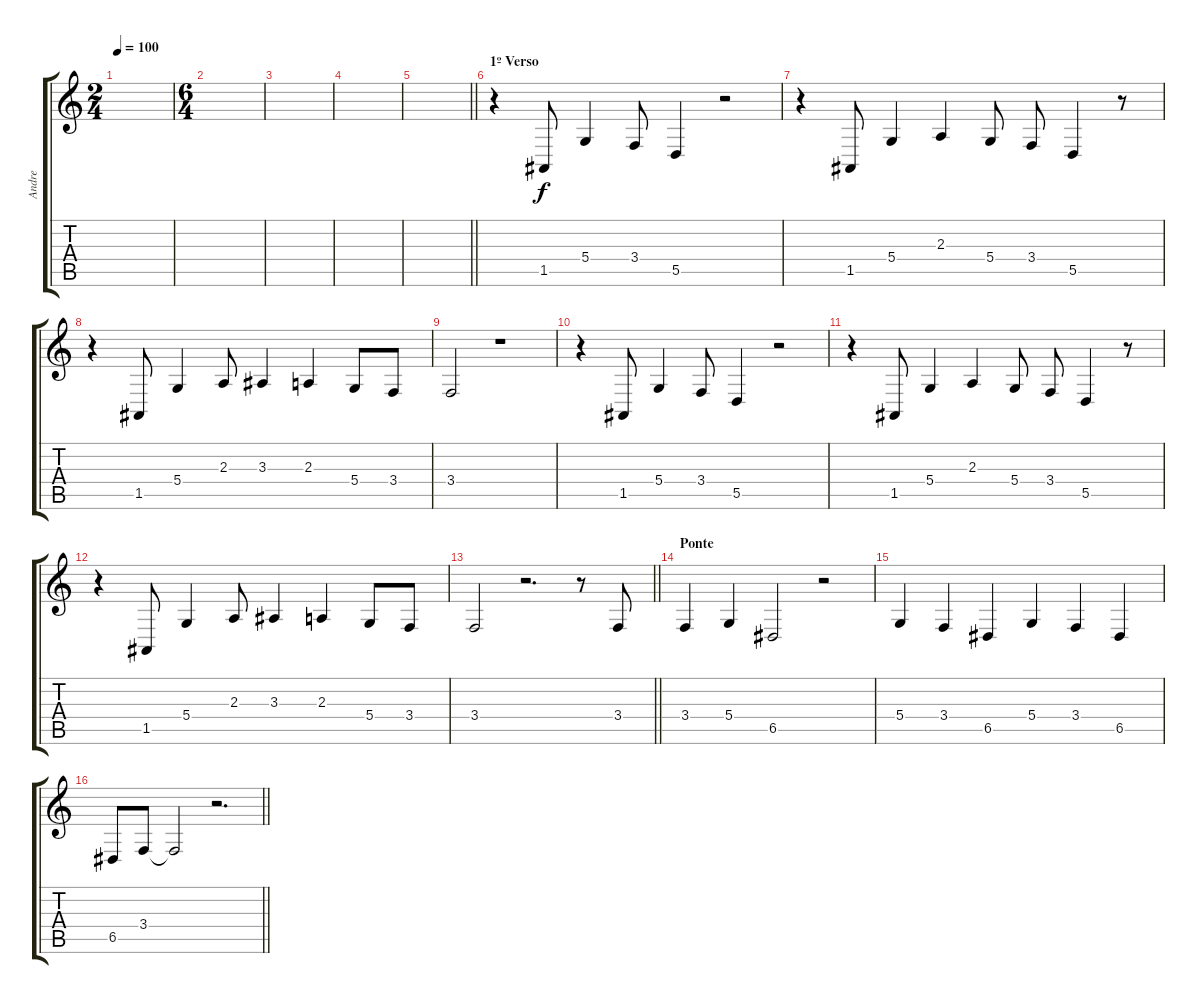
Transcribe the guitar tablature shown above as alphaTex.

\track ("Andre" "Andre") {instrument voiceoohs}
\staff {score tabs}
\tuning (E4 B3 G3 D3 A2 E2) {hide}
\ts (2 4)
\tempo 100
\clef g2
\ks c
|
\ts (6 4)
|
|
|
\barLineRight lightlight
|
\section ("" "1º Verso")
r.4 1.5.8 5.4.4 3.4.8 5.5.4 r.2 |
r.4 1.5.8 5.4.4 2.3.4 5.4.8 3.4.8 5.5.4 r.8 |
r.4 1.5.8 5.4.4 2.3.8 3.3.4 2.3.4 5.4.8 3.4.8 |
3.4.2 r.1 |
r.4 1.5.8 5.4.4 3.4.8 5.5.4 r.2 |
r.4 1.5.8 5.4.4 2.3.4 5.4.8 3.4.8 5.5.4 r.8 |
r.4 1.5.8 5.4.4 2.3.8 3.3.4 2.3.4 5.4.8 3.4.8 |
\barLineRight lightlight
3.4.2 r.2{d} r.8 3.4.8 |
\section ("" "Ponte")
3.4.4 5.4.4 6.5.2 r.2 |
5.4.4 3.4.4 6.5.4 5.4.4 3.4.4 6.5.4 |
\barLineRight lightlight
6.5.8 3.4.8 3.4{t}.2 r.2{d}
